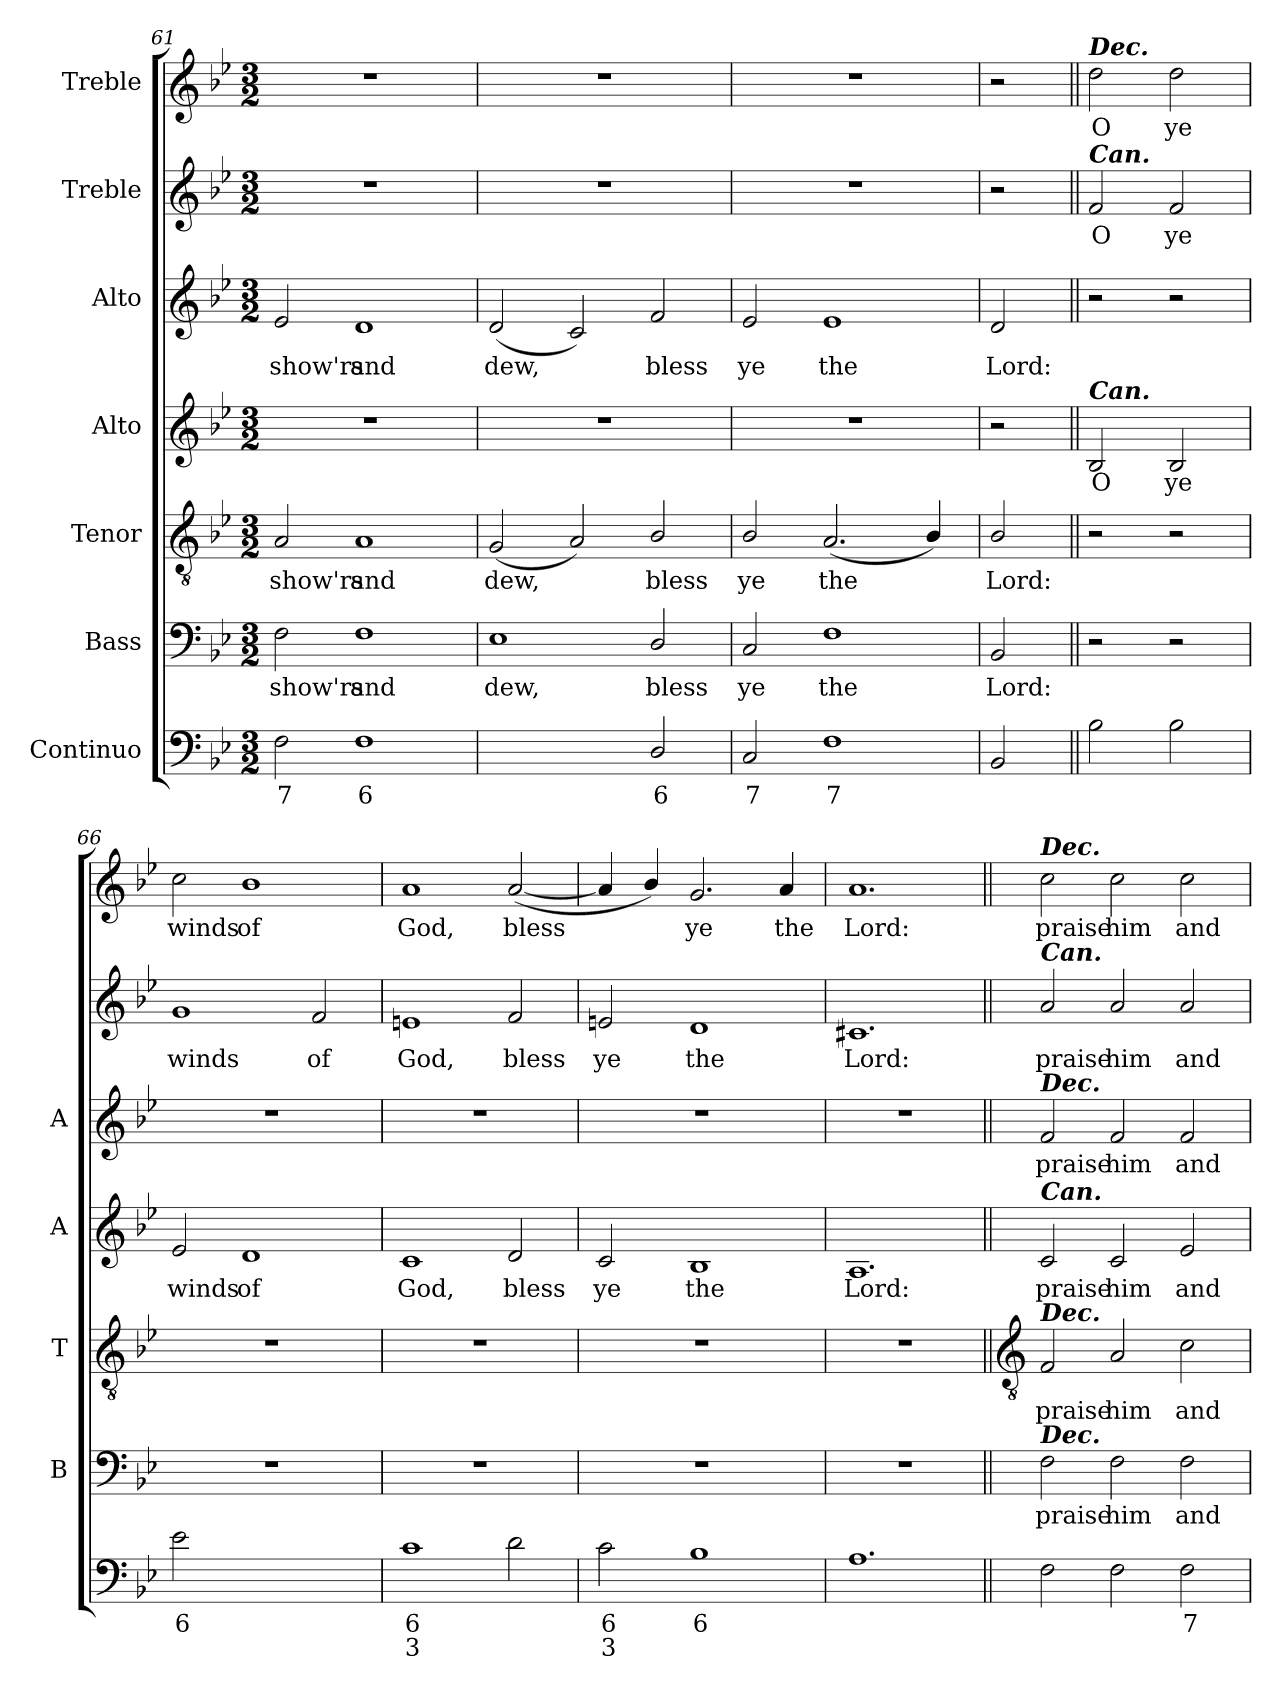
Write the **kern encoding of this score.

**kern	**text	**text	**kern	**text	**kern	**text	**kern	**text	**kern	**text	**kern	**text	**kern	**text
*part7	*part7	*part7	*part6	*part6	*part5	*part5	*part4	*part4	*part3	*part3	*part2	*part2	*part1	*part1
*staff7	*staff7	*staff7	*staff6	*staff6	*staff5	*staff5	*staff4	*staff4	*staff3	*staff3	*staff2	*staff2	*staff1	*staff1
*I"Continuo	*	*	*I"Bass	*	*I"Tenor	*	*I"Alto	*	*I"Alto	*	*I"Treble	*	*I"Treble	*
*	*	*	*I'B	*	*I'T	*	*I'A	*	*I'A	*	*	*	*	*
*clefF4	*	*	*clefF4	*	*clefGv2	*	*clefG2	*	*clefG2	*	*clefG2	*	*clefG2	*
*k[b-e-]	*	*	*k[b-e-]	*	*k[b-e-]	*	*k[b-e-]	*	*k[b-e-]	*	*k[b-e-]	*	*k[b-e-]	*
*B-:	*	*	*B-:	*	*B-:	*	*B-:	*	*B-:	*	*B-:	*	*B-:	*
*M3/2	*	*	*M3/2	*	*M3/2	*	*M3/2	*	*M3/2	*	*M3/2	*	*M3/2	*
=61	=61	=61	=61	=61	=61	=61	=61	=61	=61	=61	=61	=61	=61	=61
!	!LO:LY:b	!	!	!LO:LY:b	!	!LO:LY:b	!LO:N:vis=1	!	!	!LO:LY:b	!LO:N:vis=1	!	!LO:N:vis=1	!
2F	7	.	2F	show'rs	2A	show'rs	1.r	.	2e-	show'rs	1.r	.	1.r	.
!	!LO:LY:b	!	!	!LO:LY:b	!	!LO:LY:b	!	!	!	!LO:LY:b	!	!	!	!
1F	6	.	1F	and	1A	and	.	.	1d	and	.	.	.	.
=62	=62	=62	=62	=62	=62	=62	=62	=62	=62	=62	=62	=62	=62	=62
!	!LO:LY:b	!LO:LY:b	!	!LO:LY:b	!	!LO:LY:b	!LO:N:vis=1	!	!	!LO:LY:b	!LO:N:vis=1	!	!LO:N:vis=1	!
[2E-yy	7	3	1E-	dew,	(<2G	dew,	1.r	.	(<2d	dew,	1.r	.	1.r	.
!	!LO:LY:b	!LO:LY:b	!	!	!	!	!	!	!	!	!	!	!	!
2E-yy]	6	4	.	.	2A)	.	.	.	2c)	.	.	.	.	.
!	!LO:LY:b	!	!	!LO:LY:b	!	!LO:LY:b	!	!	!	!LO:LY:b	!	!	!	!
2D/	6	.	2D/	bless	2B-/	bless	.	.	2f	bless	.	.	.	.
=63	=63	=63	=63	=63	=63	=63	=63	=63	=63	=63	=63	=63	=63	=63
!	!LO:LY:b	!	!	!LO:LY:b	!	!LO:LY:b	!LO:N:vis=1	!	!	!LO:LY:b	!LO:N:vis=1	!	!LO:N:vis=1	!
2C	7	.	2C	ye	2B-/	ye	1.r	.	2e-	ye	1.r	.	1.r	.
!	!LO:LY:b	!	!	!LO:LY:b	!	!LO:LY:b	!	!	!	!LO:LY:b	!	!	!	!
1F	7	.	1F	the	(<2.A	the	.	.	1e-	the	.	.	.	.
.	.	.	.	.	4B-/)	.	.	.	.	.	.	.	.	.
=64	=64	=64	=64	=64	=64	=64	=64	=64	=64	=64	=64	=64	=64	=64
!	!	!	!	!LO:LY:b	!	!LO:LY:b	!	!	!	!LO:LY:b	!	!	!	!
2BB-	.	.	2BB-	Lord:	2B-/	Lord:	2r	.	2d	Lord:	2r	.	2r	.
=65||	=65||	=65||	=65||	=65||	=65||	=65||	=65||	=65||	=65||	=65||	=65||	=65||	=65||	=65||
!	!	!	!	!	!	!	!	!	!	!	!	!	!LO:TX:a:Bi:t=Dec.	!
!	!	!	!	!	!	!	!	!	!	!	!LO:TX:a:Bi:t=Can.	!	!	!
!	!	!	!	!	!	!	!LO:TX:a:Bi:t=Can.	!	!	!	!	!	!	!
!	!	!	!	!	!	!	!	!LO:LY:b	!	!	!	!LO:LY:b	!	!LO:LY:b
2B-	.	.	2r	.	2r	.	2B-	O	2r	.	2f	O	2dd	O
!	!	!	!	!	!	!	!	!LO:LY:b	!	!	!	!LO:LY:b	!	!LO:LY:b
2B-	.	.	2r	.	2r	.	2B-	ye	2r	.	2f	ye	2dd	ye
=66	=66	=66	=66	=66	=66	=66	=66	=66	=66	=66	=66	=66	=66	=66
!	!LO:LY:b	!	!LO:N:vis=1	!	!LO:N:vis=1	!	!	!LO:LY:b	!LO:N:vis=1	!	!	!LO:LY:b	!	!LO:LY:b
2e-	6	.	1.r	.	1.r	.	2e-	winds	1.r	.	1g	winds	2cc	winds
!	!LO:LY:b	!LO:LY:b	!	!	!	!	!	!LO:LY:b	!	!	!	!	!	!LO:LY:b
[2dyy	6	4	.	.	.	.	1d	of	.	.	.	.	1b-	of
!	!	!LO:LY:b	!	!	!	!	!	!	!	!	!	!LO:LY:b	!	!
2dyy]	.	3	.	.	.	.	.	.	.	.	2f	of	.	.
=67	=67	=67	=67	=67	=67	=67	=67	=67	=67	=67	=67	=67	=67	=67
!	!LO:LY:b	!LO:LY:b	!LO:N:vis=1	!	!LO:N:vis=1	!	!	!LO:LY:b	!LO:N:vis=1	!	!	!LO:LY:b	!	!LO:LY:b
1c	6	3	1.r	.	1.r	.	1c	God,	1.r	.	1en	God,	1a	God,
!	!	!	!	!	!	!	!	!LO:LY:b	!	!	!	!LO:LY:b	!	!LO:LY:b
2d	.	.	.	.	.	.	2d	bless	.	.	2f	bless	(<[2a	bless
=68	=68	=68	=68	=68	=68	=68	=68	=68	=68	=68	=68	=68	=68	=68
!	!LO:LY:b	!LO:LY:b	!LO:N:vis=1	!	!LO:N:vis=1	!	!	!LO:LY:b	!LO:N:vis=1	!	!	!LO:LY:b	!	!
2c	6	3	1.r	.	1.r	.	2c	ye	1.r	.	2en	ye	4a]	.
.	.	.	.	.	.	.	.	.	.	.	.	.	4b-/)	.
!	!LO:LY:b	!	!	!	!	!	!	!LO:LY:b	!	!	!	!LO:LY:b	!	!LO:LY:b
1B-	6	.	.	.	.	.	1B-	the	.	.	1d	the	2.g	ye
!	!	!	!	!	!	!	!	!	!	!	!	!	!	!LO:LY:b
.	.	.	.	.	.	.	.	.	.	.	.	.	4a	the
=69	=69	=69	=69	=69	=69	=69	=69	=69	=69	=69	=69	=69	=69	=69
!	!	!	!LO:N:vis=1	!	!LO:N:vis=1	!	!	!LO:LY:b	!LO:N:vis=1	!	!	!LO:LY:b	!	!LO:LY:b
1.A	.	.	1.r	.	1.r	.	1.A	Lord:	1.r	.	1.c#X	Lord:	1.a	Lord:
!!LO:LB:g=z
=70||	=70||	=70||	=70||	=70||	=70||	=70||	=70||	=70||	=70||	=70||	=70||	=70||	=70||	=70||
*	*	*	*	*	*clefGv2	*	*	*	*	*	*	*	*	*
!	!	!	!	!	!	!	!	!	!	!	!	!	!LO:TX:a:Bi:t=Dec.	!
!	!	!	!	!	!	!	!	!	!	!	!LO:TX:a:Bi:t=Can.	!	!	!
!	!	!	!	!	!	!	!	!	!LO:TX:a:Bi:t=Dec.	!	!	!	!	!
!	!	!	!	!	!	!	!LO:TX:a:Bi:t=Can.	!	!	!	!	!	!	!
!	!	!	!	!	!LO:TX:a:Bi:t=Dec.	!	!	!	!	!	!	!	!	!
!	!	!	!LO:TX:a:Bi:t=Dec.	!	!	!	!	!	!	!	!	!	!	!
!	!	!	!	!LO:LY:b	!	!LO:LY:b	!	!LO:LY:b	!	!LO:LY:b	!	!LO:LY:b	!	!LO:LY:b
2F	.	.	2F	praise	2F	praise	2c	praise	2f	praise	2a	praise	2cc	praise
!	!	!	!	!LO:LY:b	!	!LO:LY:b	!	!LO:LY:b	!	!LO:LY:b	!	!LO:LY:b	!	!LO:LY:b
2F	.	.	2F	him	2A	him	2c	him	2f	him	2a	him	2cc	him
!	!LO:LY:b	!	!	!LO:LY:b	!	!LO:LY:b	!	!LO:LY:b	!	!LO:LY:b	!	!LO:LY:b	!	!LO:LY:b
2F	7	.	2F	and	2c	and	2e-	and	2f	and	2a	and	2cc	and
=	=	=	=	=	=	=	=	=	=	=	=	=	=	=
*-	*-	*-	*-	*-	*-	*-	*-	*-	*-	*-	*-	*-	*-	*-
